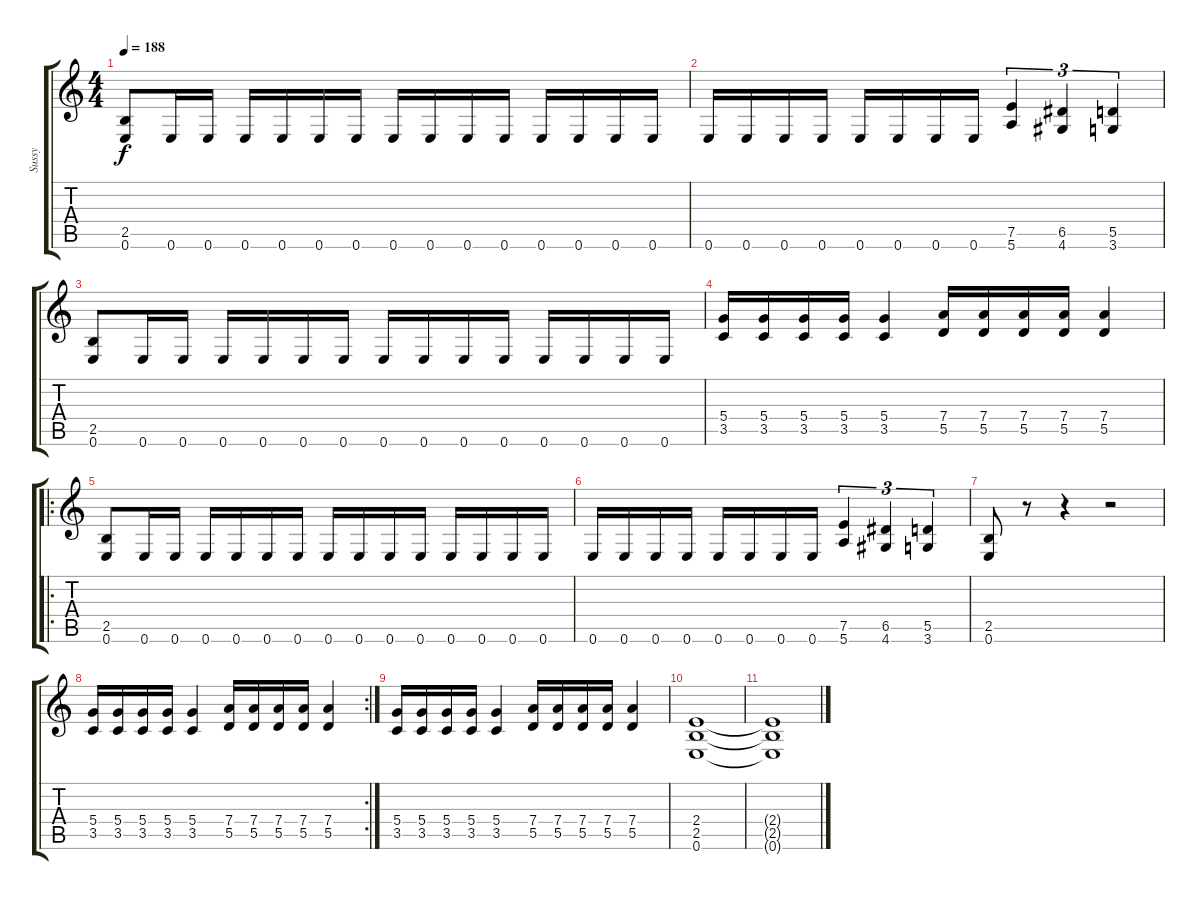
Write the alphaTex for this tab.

\track ("Sussy" "Sussy") {instrument overdrivenguitar}
\staff {score tabs}
\tuning (E4 B3 G3 D3 A2 E2) {hide}
\ts (4 4)
\tempo 188
\clef g2
\ks c
(2.5 0.6).8{dy f} 0.6.16 0.6.16 0.6.16 0.6.16 0.6.16 0.6.16 0.6.16 0.6.16 0.6.16 0.6.16 0.6.16 0.6.16 0.6.16 0.6.16 |
0.6.16 0.6.16 0.6.16 0.6.16 0.6.16 0.6.16 0.6.16 0.6.16 (7.5 5.6).4{tu (3 2)} (6.5 4.6).4{tu (3 2)} (5.5 3.6).4{tu (3 2)} |
(2.5 0.6).8 0.6.16 0.6.16 0.6.16 0.6.16 0.6.16 0.6.16 0.6.16 0.6.16 0.6.16 0.6.16 0.6.16 0.6.16 0.6.16 0.6.16 |
(5.4 3.5).16 (5.4 3.5).16 (5.4 3.5).16 (5.4 3.5).16 (5.4 3.5).4 (7.4 5.5).16 (7.4 5.5).16 (7.4 5.5).16 (7.4 5.5).16 (7.4 5.5).4 |
\ro
(2.5 0.6).8 0.6.16 0.6.16 0.6.16 0.6.16 0.6.16 0.6.16 0.6.16 0.6.16 0.6.16 0.6.16 0.6.16 0.6.16 0.6.16 0.6.16 |
0.6.16 0.6.16 0.6.16 0.6.16 0.6.16 0.6.16 0.6.16 0.6.16 (7.5 5.6).4{tu (3 2)} (6.5 4.6).4{tu (3 2)} (5.5 3.6).4{tu (3 2)} |
(2.5 0.6).8 r.8 r.4 r.2 |
\rc 2
(5.4 3.5).16 (5.4 3.5).16 (5.4 3.5).16 (5.4 3.5).16 (5.4 3.5).4 (7.4 5.5).16 (7.4 5.5).16 (7.4 5.5).16 (7.4 5.5).16 (7.4 5.5).4 |
(5.4 3.5).16 (5.4 3.5).16 (5.4 3.5).16 (5.4 3.5).16 (5.4 3.5).4 (7.4 5.5).16 (7.4 5.5).16 (7.4 5.5).16 (7.4 5.5).16 (7.4 5.5).4 |
(2.4 2.5 0.6).1 |
(2.4{t} 2.5{t} 0.6{t}).1
